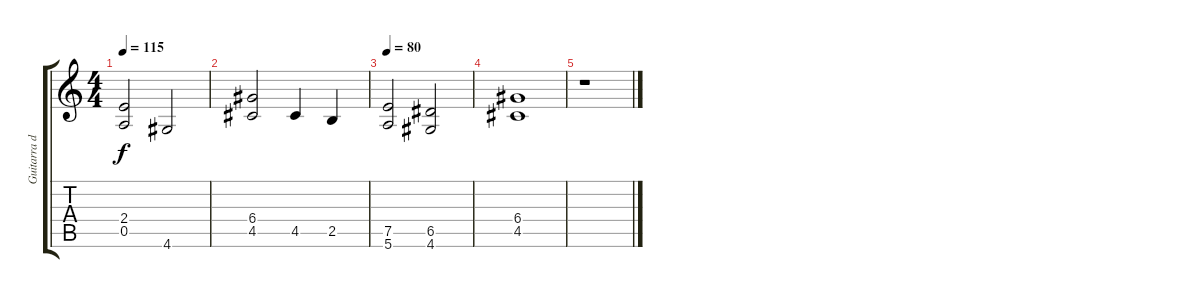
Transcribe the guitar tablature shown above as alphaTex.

\track ("Guitarra dist-solo" "Guitarra d") {instrument acousticguitarsteel}
\staff {score tabs}
\tuning (E4 B3 G3 D3 A2 E2) {hide}
\ts (4 4)
\tempo 115
\clef g2
\ks c
(2.4 0.5).2{dy f} 4.6.2 |
(6.4 4.5).2 4.5.4 2.5.4 |
\tempo 80
(7.5 5.6).2 (6.5 4.6).2 |
(6.4 4.5).1 |
r.1
